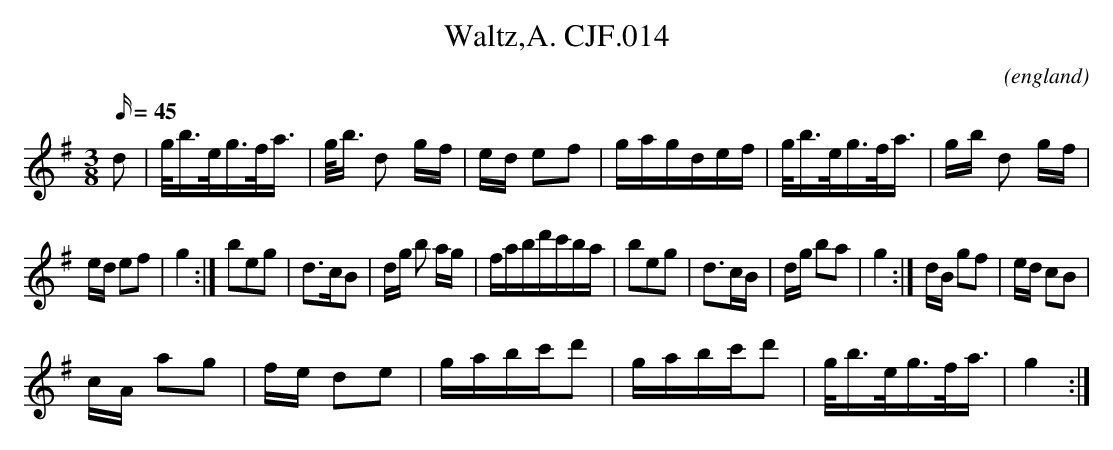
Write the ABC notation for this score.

X:1
T:Waltz,A. CJF.014
O:england
M:3/8
L:1/16
Q:45
C:
K:G
d2|g<be<gf<a|g<b d2 gf|ed e2f2|gagdef|g<be<gf<a|gb d2 gf|
ed e2f2|g4:|b2e2g2|d3cB2|dg b2 ag|fabd'c'ba|\
b2e2g2|d3cB|dg b2a2|g4:|dB g2f2|ed c2B2|
cA a2g2|fe d2e2|gabc'd'2|gabc'd'2|g<be<gf<a|g4:|]
